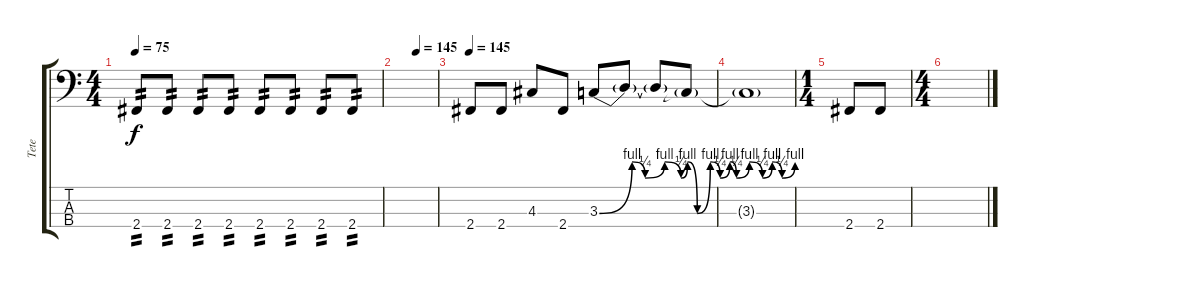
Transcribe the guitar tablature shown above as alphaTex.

\track ("Tete" "Tete") {instrument electricbassfinger}
\staff {score tabs}
\tuning (G2 D2 A1 E1) {hide}
\ts (4 4)
\tempo 75
\clef f4
\ks c
2.4.8{tp 2 dy f} 2.4.8{tp 2} 2.4.8{tp 2} 2.4.8{tp 2} 2.4.8{tp 2} 2.4.8{tp 2} 2.4.8{tp 2} 2.4.8{tp 2} |
\tempo (145 0.5)
|
\tempo 145
2.4.8 2.4.8 4.3.8 2.4.8 3.3{be (custom 0 0 10 4 14 1 20 4 25 1 27 4 30 0 34 4 37 1 40 4 42 1 46 4 50 1 53 4 56 1 60 4)}.8 3.3{t}.8 3.3{t}.8 3.3{t}.8 |
3.3{t}.1 |
\ts (1 4)
2.4.8 2.4.8 |
\ts (4 4)
